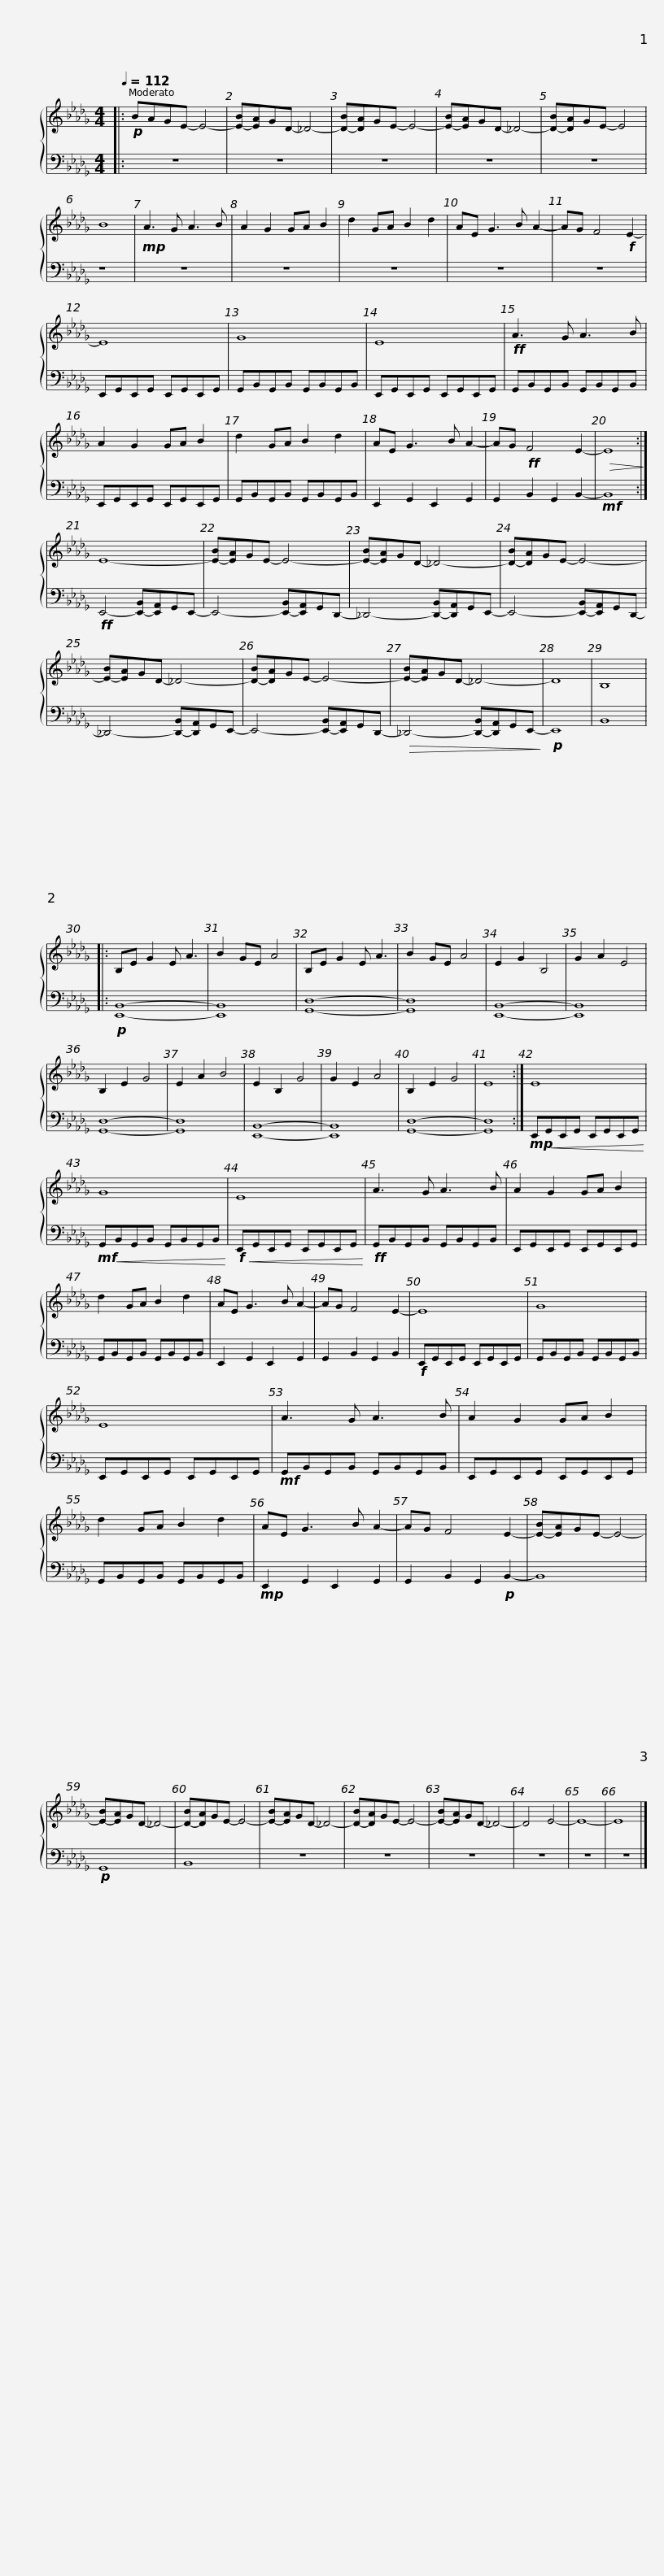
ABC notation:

X:1
%%score { 1 | 2 }
L:1/8
Q:1/4=112
M:4/4
I:linebreak $
K:Db
V:1 treble
V:2 bass
V:1
|:!p! BAGE- E4- | [E-B][EA]GD- _D4- | [D-B][DA]GE- E4- | [E-B][EA]GD- _D4- | [D-B][DA]GE- E4 | %5
 B8 |$!mp! A3 G A3 B | A2 G2 GA B2 | d2 GA B2 d2 | AE G3 B A2- | %10
 AG F4!f! E2- | E8 |$ G8 | E8 |!ff! A3 G A3 B | %15
 A2 G2 GA B2 |$ d2 GA B2 d2 | AE G3 B A2- | AG!ff! F4 E2- |!>(! E8!>)! :| %20
 E8- | [E-B][EA]GE- E4- |$ [E-B][EA]GD- _D4- | [D-B][DA]GE- E4- | [E-B][EA]GD- _D4- | %25
 [D-B][DA]GE- E4- |$ [E-B][EA]GD- _D4- | D8 | B,8 |: B,E G2 E A3 | %30
 B2 GE A4 | B,E G2 E A3 | B2 GE A4 |$ E2 G2 B,4 | G2 A2 E4 | %35
 B,2 E2 G4 | E2 A2 B4 | E2 B,2 G4 | G2 E2 A4 | B,2 E2 G4 | %40
 E8 :| E8 |$ G8 | E8 | A3 G A3 B | %45
 A2 G2 GA B2 |$ d2 GA B2 d2 | AE G3 B A2- | AG F4 E2- | E8 | %50
 G8 |$ E8 | A3 G A3 B | A2 G2 GA B2 | d2 GA B2 d2 | %55
 AE G3 B A2- |$ AG F4 E2- | [E-B][EA]GE- E4- | [E-B][EA]GD- _D4- | [D-B][DA]GE- E4- | %60
 [E-B][EA]GD- _D4- | [D-B][DA]GE- E4- |$ [E-B][EA]GD- _D4- | D4 E4- | E8- | %65
 E8 |] %66
V:2
|: z8 | z8 | z8 | z8 | z8 | %5
 z8 |$ z8 | z8 | z8 | z8 | %10
 z8 | E,,G,,E,,G,, E,,G,,E,,G,, |$ G,,B,,G,,B,, G,,B,,G,,B,, | E,,G,,E,,G,, E,,G,,E,,G,, | G,,B,,G,,B,, G,,B,,G,,B,, | %15
 E,,G,,E,,G,, E,,G,,E,,G,, |$ G,,B,,G,,B,, G,,B,,G,,B,, | E,,2 G,,2 E,,2 G,,2 | G,,2 B,,2 G,,2 B,,2- |!mf! B,,8 :| %20
!ff! E,,4- [E,,-B,,][E,,A,,]G,,E,,- | E,,4- [E,,-B,,][E,,A,,]G,,D,,- |$ _D,,4- [D,,-B,,][D,,A,,]G,,E,,- | E,,4- [E,,-B,,][E,,A,,]G,,D,,- | _D,,4- [D,,-B,,][D,,A,,]G,,E,,- | %25
 E,,4- [E,,-B,,][E,,A,,]G,,D,,- |$!>(! _D,,4- [D,,-B,,][D,,A,,]G,,E,,-!>)! |!p! E,,8 | B,,8 |:!p! [E,,B,,]8- | %30
 [E,,B,,]8 | [G,,D,]8- | [G,,D,]8 |$ [E,,B,,]8- | [E,,B,,]8 | %35
 [G,,D,]8- | [G,,D,]8 | [E,,B,,]8- | [E,,B,,]8 | [G,,D,]8- | %40
 [G,,D,]8 :|!mp!!<(! E,,G,,E,,G,, E,,G,,E,,G,,!<)! |$!mf!!<(! G,,B,,G,,B,, G,,B,,G,,B,,!<)! |!f!!<(! E,,G,,E,,G,, E,,G,,E,,G,,!<)! |!ff! G,,B,,G,,B,, G,,B,,G,,B,, | %45
 E,,G,,E,,G,, E,,G,,E,,G,, |$ G,,B,,G,,B,, G,,B,,G,,B,, | E,,2 G,,2 E,,2 G,,2 | G,,2 B,,2 G,,2 B,,2 |!f! E,,G,,E,,G,, E,,G,,E,,G,, | %50
 G,,B,,G,,B,, G,,B,,G,,B,, |$ E,,G,,E,,G,, E,,G,,E,,G,, |!mf! G,,B,,G,,B,, G,,B,,G,,B,, | E,,G,,E,,G,, E,,G,,E,,G,, | G,,B,,G,,B,, G,,B,,G,,B,, | %55
!mp! E,,2 G,,2 E,,2 G,,2 |$ G,,2 B,,2 G,,2!p! B,,2- | B,,8 |!p! G,,8 | B,,8 | %60
 z8 | z8 |$ z8 | z8 | z8 | %65
 z8 |] %66
